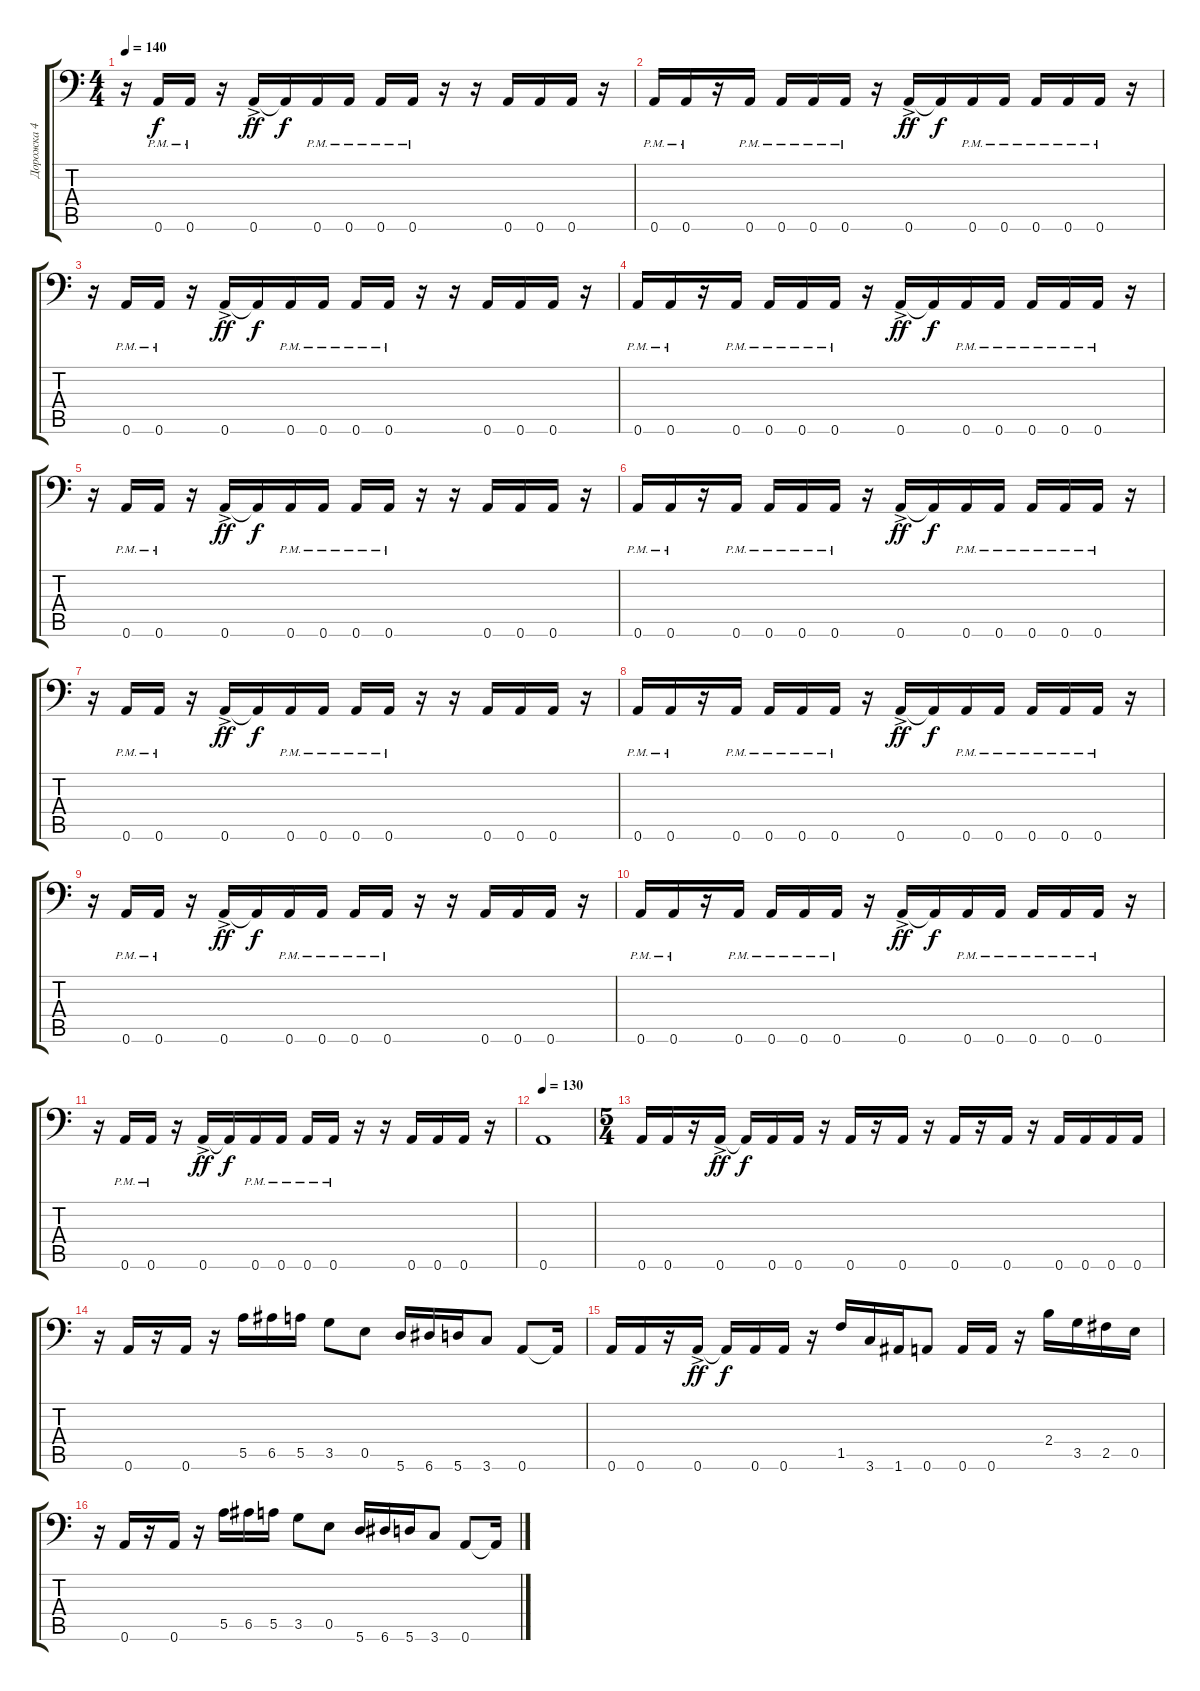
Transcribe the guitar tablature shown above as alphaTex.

\track ("Дорожка 4" "Дорожка 4") {instrument electricbasspick}
\staff {score tabs}
\tuning (B3 Gb3 D3 A2 E2 A1) {hide}
\ts (4 4)
\tempo 140
\clef f4
\ks c
r.16{dy f} 0.6{pm}.16 0.6{pm}.16 r.16 0.6{ac}.16{dy ff} 0.6{t}.16{dy f} 0.6{pm}.16 0.6{pm}.16 0.6{pm}.16 0.6{pm}.16 r.16 r.16 0.6.16 0.6.16 0.6.16 r.16 |
0.6{pm}.16 0.6{pm}.16 r.16 0.6{pm}.16 0.6{pm}.16 0.6{pm}.16 0.6{pm}.16 r.16 0.6{ac}.16{dy ff} 0.6{t}.16{dy f} 0.6{pm}.16 0.6{pm}.16 0.6{pm}.16 0.6{pm}.16 0.6{pm}.16 r.16 |
r.16 0.6{pm}.16 0.6{pm}.16 r.16 0.6{ac}.16{dy ff} 0.6{t}.16{dy f} 0.6{pm}.16 0.6{pm}.16 0.6{pm}.16 0.6{pm}.16 r.16 r.16 0.6.16 0.6.16 0.6.16 r.16 |
0.6{pm}.16 0.6{pm}.16 r.16 0.6{pm}.16 0.6{pm}.16 0.6{pm}.16 0.6{pm}.16 r.16 0.6{ac}.16{dy ff} 0.6{t}.16{dy f} 0.6{pm}.16 0.6{pm}.16 0.6{pm}.16 0.6{pm}.16 0.6{pm}.16 r.16 |
r.16 0.6{pm}.16 0.6{pm}.16 r.16 0.6{ac}.16{dy ff} 0.6{t}.16{dy f} 0.6{pm}.16 0.6{pm}.16 0.6{pm}.16 0.6{pm}.16 r.16 r.16 0.6.16 0.6.16 0.6.16 r.16 |
0.6{pm}.16 0.6{pm}.16 r.16 0.6{pm}.16 0.6{pm}.16 0.6{pm}.16 0.6{pm}.16 r.16 0.6{ac}.16{dy ff} 0.6{t}.16{dy f} 0.6{pm}.16 0.6{pm}.16 0.6{pm}.16 0.6{pm}.16 0.6{pm}.16 r.16 |
r.16 0.6{pm}.16 0.6{pm}.16 r.16 0.6{ac}.16{dy ff} 0.6{t}.16{dy f} 0.6{pm}.16 0.6{pm}.16 0.6{pm}.16 0.6{pm}.16 r.16 r.16 0.6.16 0.6.16 0.6.16 r.16 |
0.6{pm}.16 0.6{pm}.16 r.16 0.6{pm}.16 0.6{pm}.16 0.6{pm}.16 0.6{pm}.16 r.16 0.6{ac}.16{dy ff} 0.6{t}.16{dy f} 0.6{pm}.16 0.6{pm}.16 0.6{pm}.16 0.6{pm}.16 0.6{pm}.16 r.16 |
r.16 0.6{pm}.16 0.6{pm}.16 r.16 0.6{ac}.16{dy ff} 0.6{t}.16{dy f} 0.6{pm}.16 0.6{pm}.16 0.6{pm}.16 0.6{pm}.16 r.16 r.16 0.6.16 0.6.16 0.6.16 r.16 |
0.6{pm}.16 0.6{pm}.16 r.16 0.6{pm}.16 0.6{pm}.16 0.6{pm}.16 0.6{pm}.16 r.16 0.6{ac}.16{dy ff} 0.6{t}.16{dy f} 0.6{pm}.16 0.6{pm}.16 0.6{pm}.16 0.6{pm}.16 0.6{pm}.16 r.16 |
r.16 0.6{pm}.16 0.6{pm}.16 r.16 0.6{ac}.16{dy ff} 0.6{t}.16{dy f} 0.6{pm}.16 0.6{pm}.16 0.6{pm}.16 0.6{pm}.16 r.16 r.16 0.6.16 0.6.16 0.6.16 r.16 |
\tempo 130
0.6.1 |
\ts (5 4)
0.6.16 0.6.16 r.16 0.6{ac}.16{dy ff} 0.6{t}.16{dy f} 0.6.16 0.6.16 r.16 0.6.16 r.16 0.6.16 r.16 0.6.16 r.16 0.6.16 r.16 0.6.16 0.6.16 0.6.16 0.6.16 |
r.16 0.6.16 r.16 0.6.16 r.16 5.5.16 6.5.16 5.5.16 3.5.8 0.5.8 5.6.16 6.6.16 5.6.16 3.6.8 0.6.8 0.6{t}.16 |
0.6.16 0.6.16 r.16 0.6{ac}.16{dy ff} 0.6{t}.16{dy f} 0.6.16 0.6.16 r.16 1.5.16 3.6.16 1.6.16 0.6.8 0.6.16 0.6.16 r.16 2.4.16 3.5.16 2.5.16 0.5.16 |
r.16 0.6.16 r.16 0.6.16 r.16 5.5.16 6.5.16 5.5.16 3.5.8 0.5.8 5.6.16 6.6.16 5.6.16 3.6.8 0.6.8 0.6{t}.16
